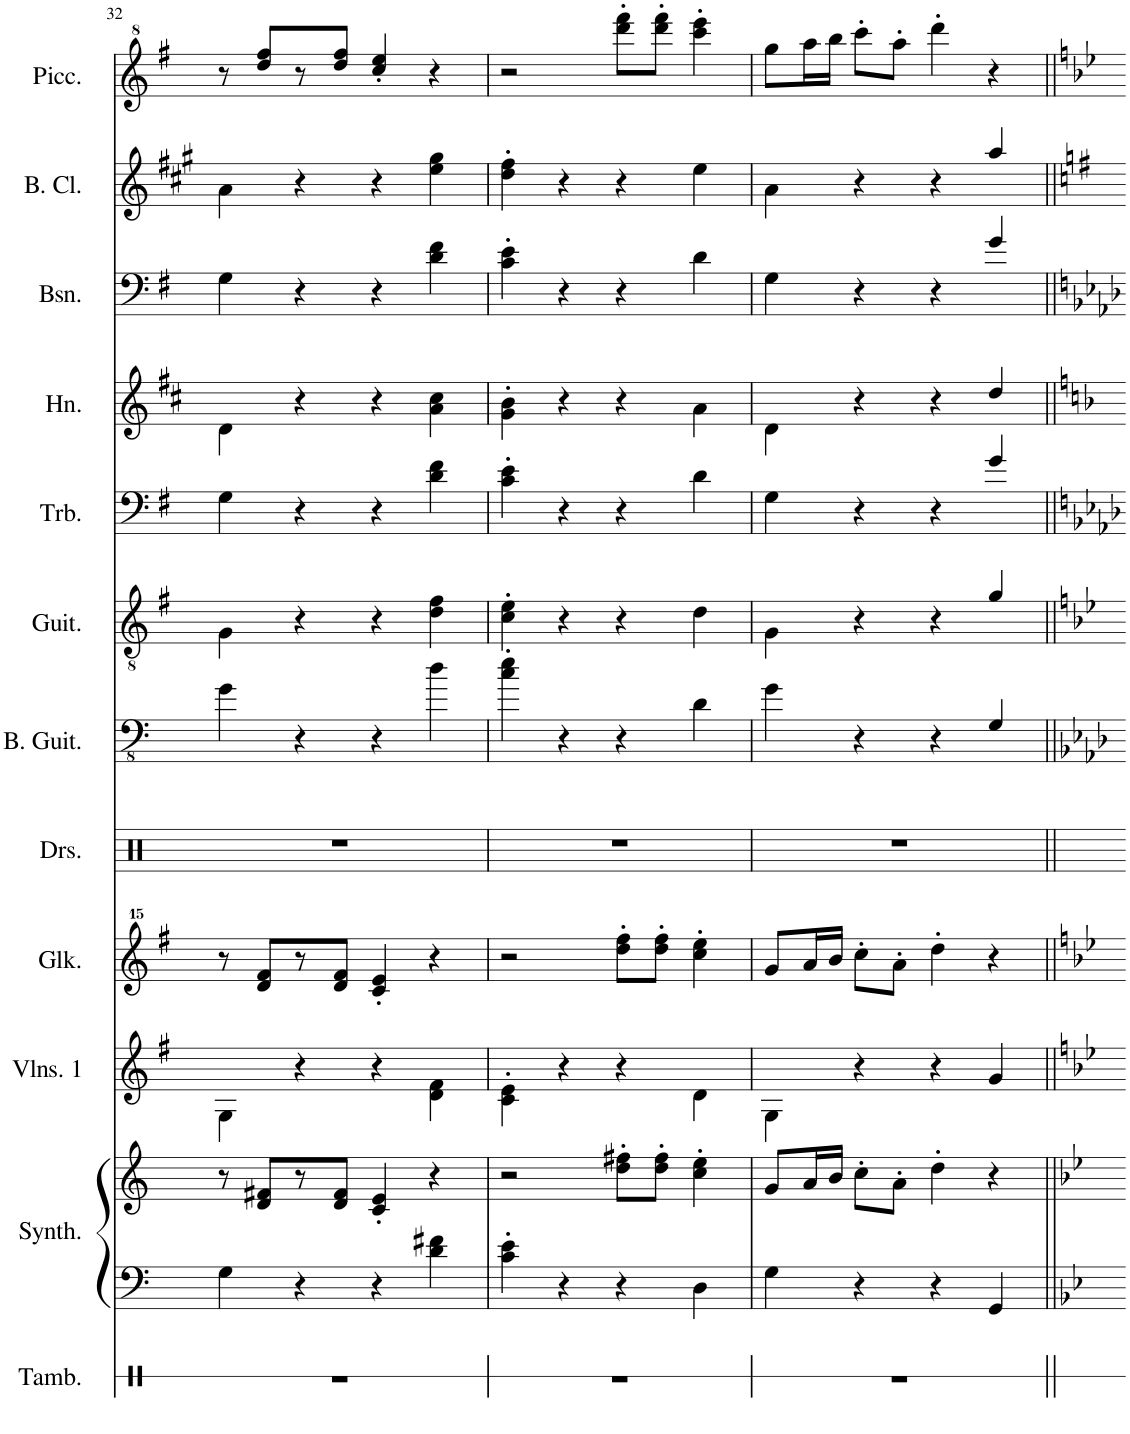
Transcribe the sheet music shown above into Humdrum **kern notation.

**kern	**kern	**kern	**kern	**kern	**kern	**kern	**kern	**kern	**kern	**kern	**kern	**kern
*part12	*part11	*part11	*part10	*part9	*part8	*part7	*part6	*part5	*part4	*part3	*part2	*part1
*staff13	*staff12	*staff11	*staff10	*staff9	*staff8	*staff7	*staff6	*staff5	*staff4	*staff3	*staff2	*staff1
*I"Tambourine	*I"Keyboard Synthesizer	*	*I"Violins 1	*I"Glockenspiel	*I"Drumset	*I"Bass Guitar	*I"Guitar	*I"Trombone	*I"Horn	*I"Bassoon	*I"Bass Clarinet	*I"Piccolo
*I'Tamb.	*I'Synth.	*	*I'Vlns. 1	*I'Glk.	*I'Drs.	*I'B. Guit.	*I'Guit.	*I'Trb.	*I'Hn.	*I'Bsn.	*I'B. Cl.	*I'Picc.
!!LO:PB:g=z
*clefX	*clefF4	*clefG2	*clefG2	*clefG^^2	*clefX	*clefFv4	*clefGv2	*clefF4	*clefG2	*clefF4	*clefG2	*clefG^2
*	*	*	*	*	*	*	*	*	*Trd4c7	*	*Trd8c14	*Trd-7c-12
*k[]	*k[]	*k[]	*k[f#]	*k[f#]	*k[]	*k[]	*k[f#]	*k[f#]	*k[f#c#]	*k[f#]	*k[f#c#g#]	*k[f#]
*M4/4	*M4/4	*M4/4	*M4/4	*M4/4	*M4/4	*M4/4	*M4/4	*M4/4	*M4/4	*M4/4	*M4/4	*M4/4
=32	=32	=32	=32	=32	=32	=32	=32	=32	=32	=32	=32	=32
1r	4G\	8r	4G\	8r	1r	4G\	4G\	4G\	4d\	4G\	4a\	8r
.	.	8d/ 8f#X/L	.	8ddd/ 8fff#/L	.	.	.	.	.	.	.	8ddd/ 8fff#/L
.	4r	8r	4r	8r	.	4r	4r	4r	4r	4r	4r	8r
.	.	8d/ 8f#/J	.	8ddd/ 8fff#/J	.	.	.	.	.	.	.	8ddd/ 8fff#/J
.	4r	4c/' 4e/'	4r	4ccc/' 4eee/'	.	4r	4r	4r	4r	4r	4r	4ccc/' 4eee/'
.	4d\ 4f#X\	4r	4d\ 4f#\	4r	.	4d\	4d\ 4f#\	4d\ 4f#\	4a\ 4cc#\	4d\ 4f#\	4ee\ 4gg#\	4r
=33	=33	=33	=33	=33	=33	=33	=33	=33	=33	=33	=33	=33
1r	4c\' 4e\'	2r	4c\' 4e\'	2r	1r	4c\' 4e\'	4c\' 4e\'	4c\' 4e\'	4g\' 4b\'	4c\' 4e\'	4dd\' 4ff#\'	2r
.	4r	.	4r	.	.	4r	4r	4r	4r	4r	4r	.
.	4r	8dd\' 8ff#X\'L	4r	8dddd\' 8ffff#\'L	.	4r	4r	4r	4r	4r	4r	8dddd\' 8ffff#\'L
.	.	8dd\' 8ff#\'J	.	8dddd\' 8ffff#\'J	.	.	.	.	.	.	.	8dddd\' 8ffff#\'J
.	4D\	4cc\' 4ee\'	4d\	4cccc\' 4eeee\'	.	4D\	4d\	4d\	4a\	4d\	4ee\	4cccc\' 4eeee\'
=34	=34	=34	=34	=34	=34	=34	=34	=34	=34	=34	=34	=34
1r	4G\	8g/L	4G\	8ggg/L	1r	4G\	4G\	4G\	4d\	4G\	4a\	8ggg\L
.	.	16a/L	.	16aaa/L	.	.	.	.	.	.	.	16aaa\L
.	.	16b/JJ	.	16bbb/JJ	.	.	.	.	.	.	.	16bbb\JJ
.	4r	8cc'\L	4r	8cccc'\L	.	4r	4r	4r	4r	4r	4r	8cccc'\L
.	.	8a'\J	.	8aaa'\J	.	.	.	.	.	.	.	8aaa'\J
.	4r	4dd'\	4r	4dddd'\	.	4r	4r	4r	4r	4r	4r	4dddd'\
.	4GG/	4r	4g/	4r	.	4GG/	4g/	4g/	4dd/	4g/	4aa/	4r
=||	=||	=||	=||	=||	=||	=||	=||	=||	=||	=||	=||	=||
*-	*-	*-	*-	*-	*-	*-	*-	*-	*-	*-	*-	*-
